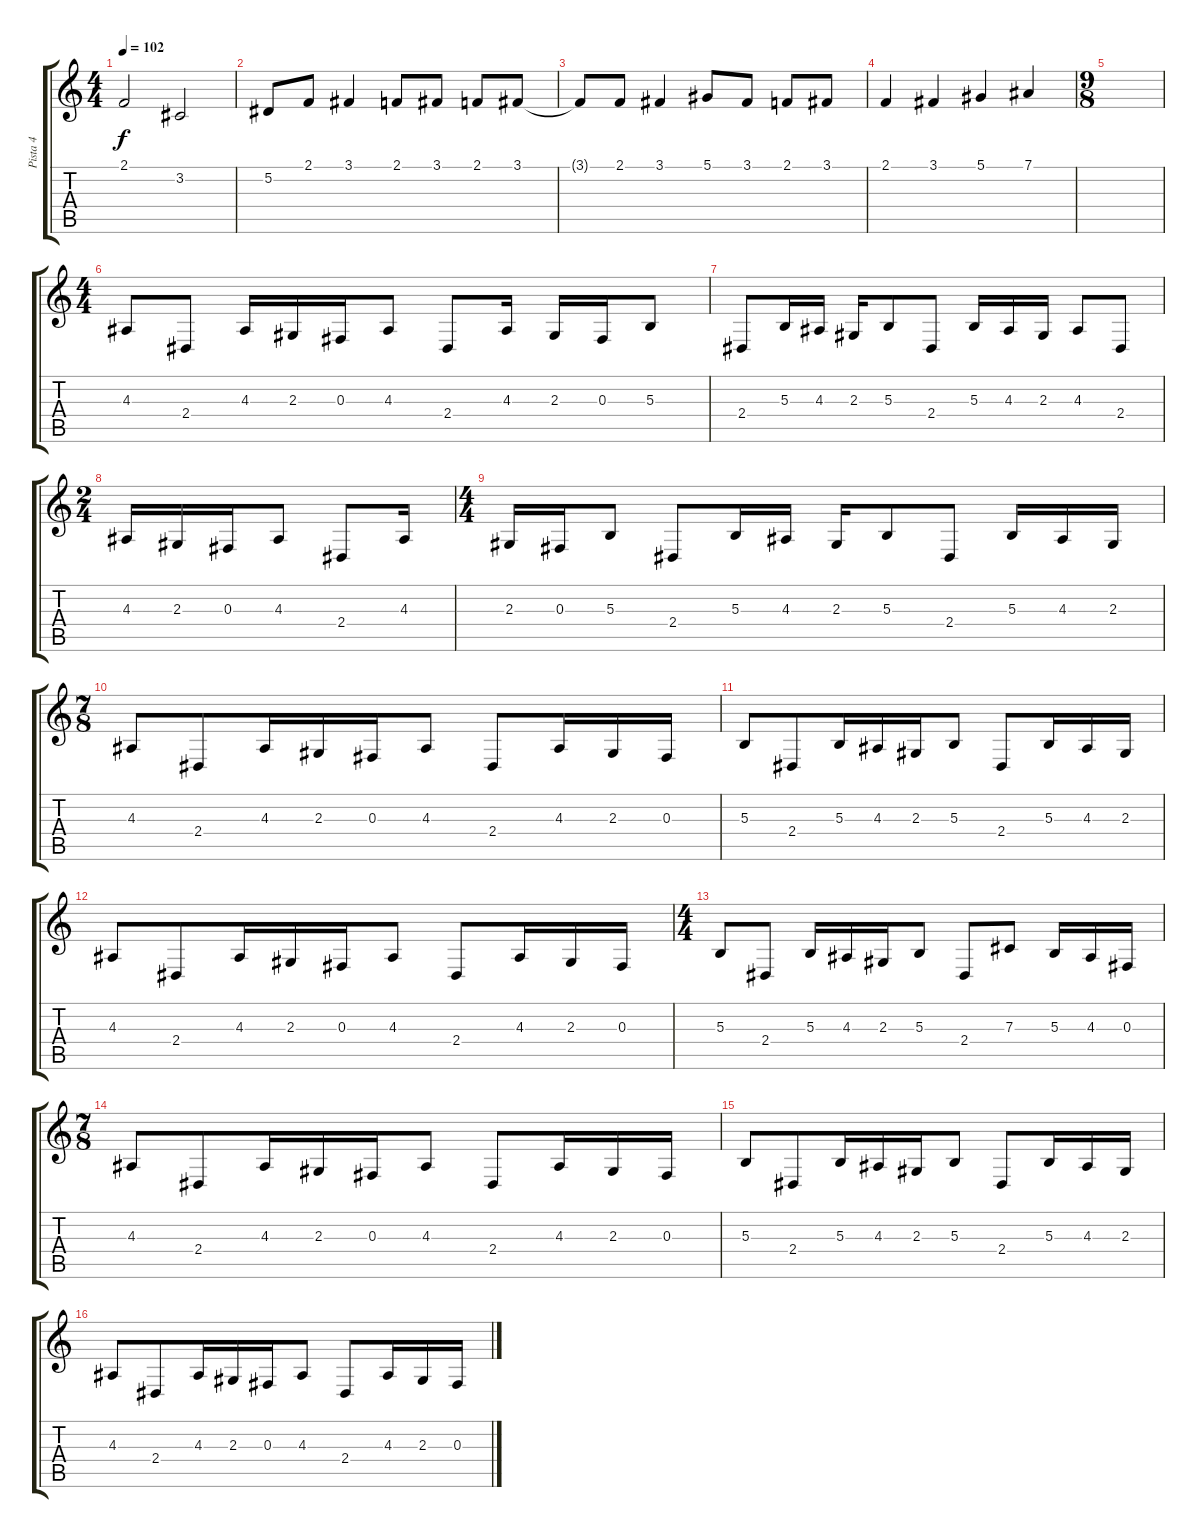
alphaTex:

\track ("Pista 4" "Pista 4") {instrument brightacousticpiano}
\staff {score tabs}
\tuning (Eb4 Bb3 Gb3 Db3 Ab2 Eb2) {hide}
\ts (4 4)
\tempo 102
\clef g2
\ks c
2.1.2{dy f} 3.2.2 |
5.2.8 2.1.8 3.1.4 2.1.8 3.1.8 2.1.8 3.1.8 |
3.1{t}.8 2.1.8 3.1.4 5.1.8 3.1.8 2.1.8 3.1.8 |
2.1.4 3.1.4 5.1.4 7.1.4 |
\ts (9 8)
|
\ts (4 4)
4.3.8{volume 8} 2.4.8 4.3.16 2.3.16 0.3.16 4.3.8 2.4.8 4.3.16 2.3.16 0.3.16 5.3.8 |
2.4.8 5.3.16 4.3.16 2.3.16 5.3.8 2.4.8 5.3.16 4.3.16 2.3.16 4.3.8 2.4.8 |
\ts (2 4)
4.3.16 2.3.16 0.3.16 4.3.8 2.4.8 4.3.16 |
\ts (4 4)
2.3.16 0.3.16 5.3.8 2.4.8 5.3.16 4.3.16 2.3.16 5.3.8 2.4.8 5.3.16 4.3.16 2.3.16 |
\ts (7 8)
4.3.8{volume 15} 2.4.8 4.3.16 2.3.16 0.3.16 4.3.8 2.4.8 4.3.16 2.3.16 0.3.16 |
5.3.8 2.4.8 5.3.16 4.3.16 2.3.16 5.3.8 2.4.8 5.3.16 4.3.16 2.3.16 |
4.3.8 2.4.8 4.3.16 2.3.16 0.3.16 4.3.8 2.4.8 4.3.16 2.3.16 0.3.16 |
\ts (4 4)
5.3.8 2.4.8 5.3.16 4.3.16 2.3.16 5.3.8 2.4.8 7.3.8 5.3.16 4.3.16 0.3.16 |
\ts (7 8)
4.3.8 2.4.8 4.3.16 2.3.16 0.3.16 4.3.8 2.4.8 4.3.16 2.3.16 0.3.16 |
5.3.8 2.4.8 5.3.16 4.3.16 2.3.16 5.3.8 2.4.8 5.3.16 4.3.16 2.3.16 |
4.3.8 2.4.8 4.3.16 2.3.16 0.3.16 4.3.8 2.4.8 4.3.16 2.3.16 0.3.16
